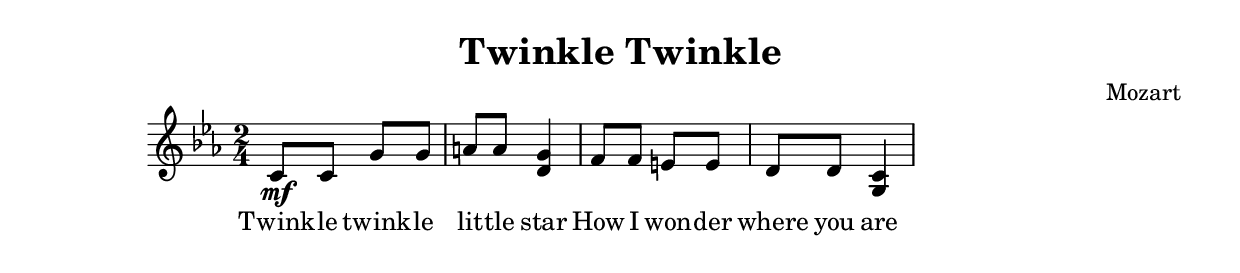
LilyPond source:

\header {
  title = "Twinkle Twinkle"
  composer = "Mozart"
}

\relative c' {
  \key c \minor
  \time 2/4
  c8\mf c g' g
  a a <g d>4
  f8 f e e
  d d <c g>4
}

\addlyrics {
  Twink -- le twink -- le lit -- tle star
  How I won -- der where you are
}
